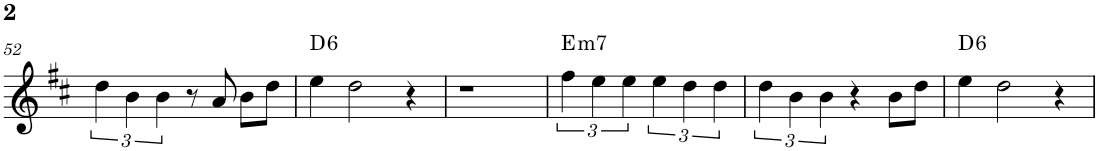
**kern	**harte
*part1	*part1
*staff1	*
*I"P1	*
!!LO:PB:g=z
*clefG2	*
*k[f#c#]	*
*D:	*
*M4/4	*
=52	=52
6dd\	.
6b\	.
6b\	.
8r	.
8a/	.
8b\L	.
8dd\J	.
=53	=53
!	!LO:H:kt=6
4ee\	D:maj6
2dd\	.
4r	.
=54	=54
1r	.
=55	=55
!	!LO:H:kt=m7
6ff#\	E:min7
6ee\	.
6ee\	.
6ee\	.
6dd\	.
6dd\	.
=56	=56
6dd\	.
6b\	.
6b\	.
4r	.
8b\L	.
8dd\J	.
=57	=57
!	!LO:H:kt=6
4ee\	D:maj6
2dd\	.
4r	.
=	=
*-	*-
